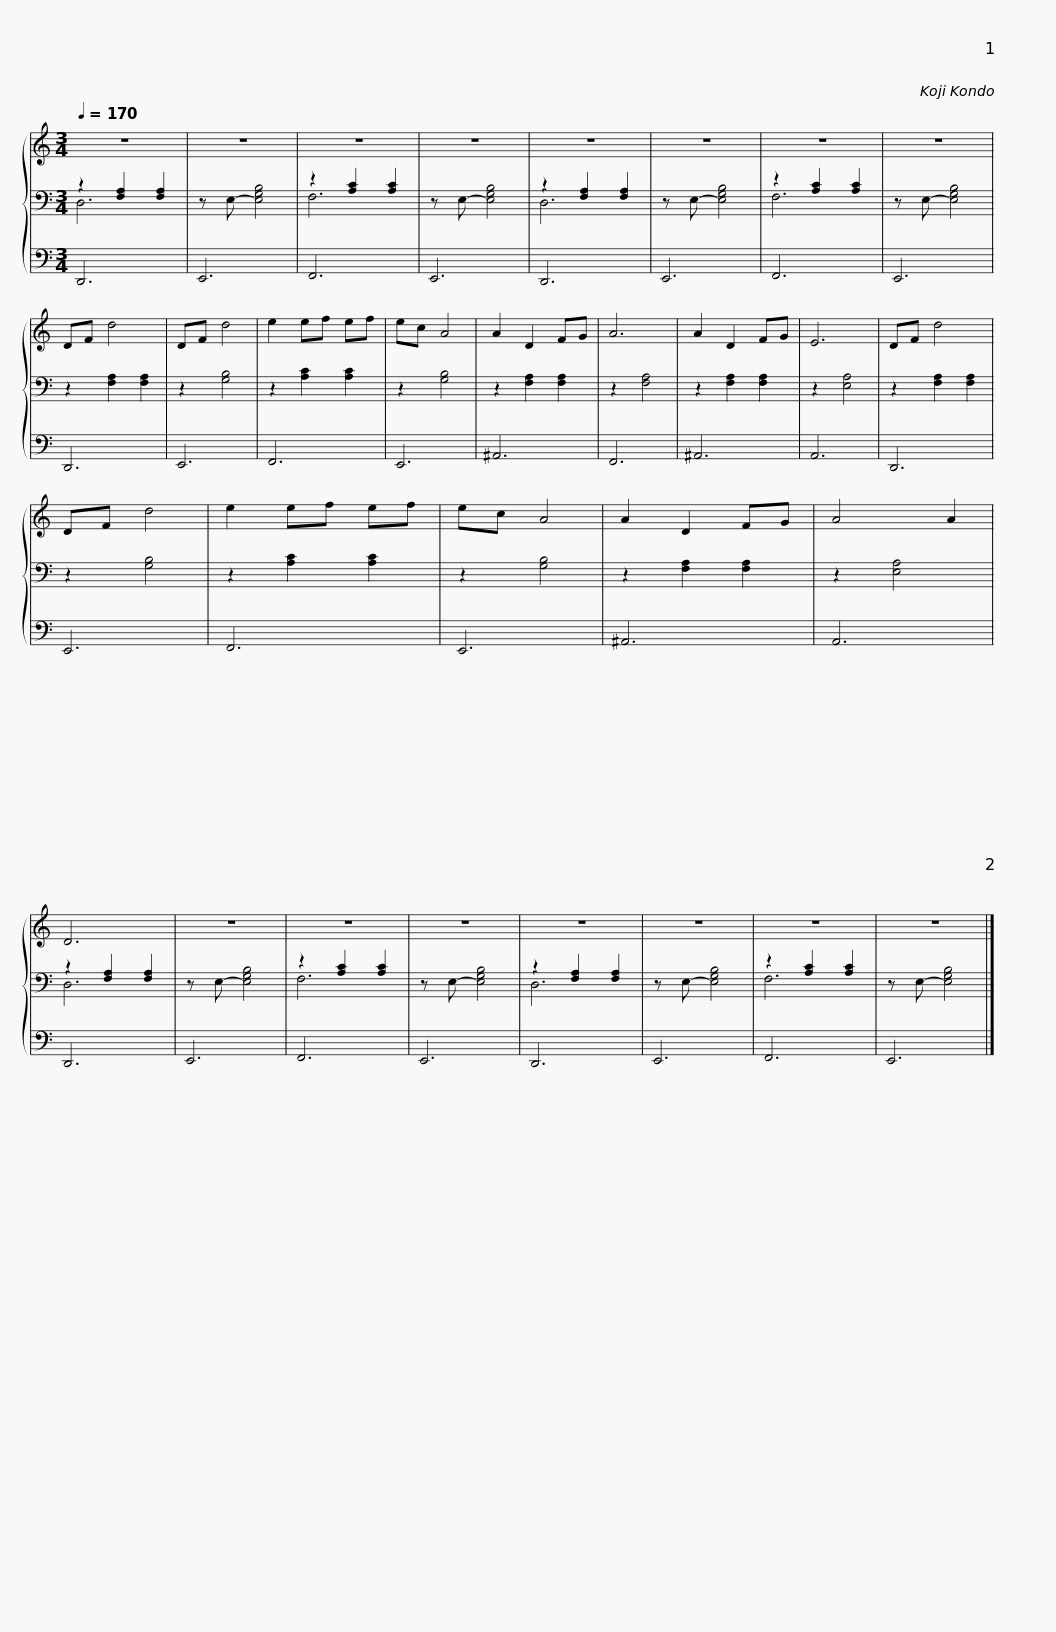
X:1
%%score { 1 | ( 2 3 ) | 4 }
L:1/8
Q:1/4=170
M:3/4
I:linebreak $
K:C
V:1 treble
V:2 bass
V:3 bass
V:4 bass
V:1
 z6 | z6 | z6 | z6 | z6 | %5
 z6 | z6 | z6 | DF d4 | DF d4 | %10
 e2 ef ef |$ ec A4 | A2 D2 FG | A6 | A2 D2 FG | %15
 E6 | DF d4 | DF d4 | e2 ef ef | ec A4 | %20
 A2 D2 FG | A4 A2 | D6 |$ z6 | z6 | %25
 z6 | z6 | z6 | z6 | z6 |] %30
V:2
 z2 [F,A,]2 [F,A,]2 | z E,- [E,G,B,]4 | z2 [A,C]2 [A,C]2 | z E,- [E,G,B,]4 | z2 [F,A,]2 [F,A,]2 | %5
 z E,- [E,G,B,]4 | z2 [A,C]2 [A,C]2 | z E,- [E,G,B,]4 | z2 [F,A,]2 [F,A,]2 | z2 [G,B,]4 | %10
 z2 [A,C]2 [A,C]2 |$ z2 [G,B,]4 | z2 [F,A,]2 [F,A,]2 | z2 [F,A,]4 | z2 [F,A,]2 [F,A,]2 | %15
 z2 [E,A,]4 | z2 [F,A,]2 [F,A,]2 | z2 [G,B,]4 | z2 [A,C]2 [A,C]2 | z2 [G,B,]4 | %20
 z2 [F,A,]2 [F,A,]2 | z2 [E,A,]4 | z2 [F,A,]2 [F,A,]2 |$ z E,- [E,G,B,]4 | z2 [A,C]2 [A,C]2 | %25
 z E,- [E,G,B,]4 | z2 [F,A,]2 [F,A,]2 | z E,- [E,G,B,]4 | z2 [A,C]2 [A,C]2 | z E,- [E,G,B,]4 |] %30
V:3
 D,6 | x6 | F,6 | x6 | D,6 | %5
 x6 | F,6 | x6 | x6 | x6 | %10
 x6 |$ x6 | x6 | x6 | x6 | %15
 x6 | x6 | x6 | x6 | x6 | %20
 x6 | x6 | D,6 |$ x6 | F,6 | %25
 x6 | D,6 | x6 | F,6 | x6 |] %30
V:4
 D,,6 | E,,6 | F,,6 | E,,6 | D,,6 | %5
 E,,6 | F,,6 | E,,6 | D,,6 | E,,6 | %10
 F,,6 |$ E,,6 | ^A,,6 | F,,6 | ^A,,6 | %15
 A,,6 | D,,6 | E,,6 | F,,6 | E,,6 | %20
 ^A,,6 | A,,6 | D,,6 |$ E,,6 | F,,6 | %25
 E,,6 | D,,6 | E,,6 | F,,6 | E,,6 |] %30
